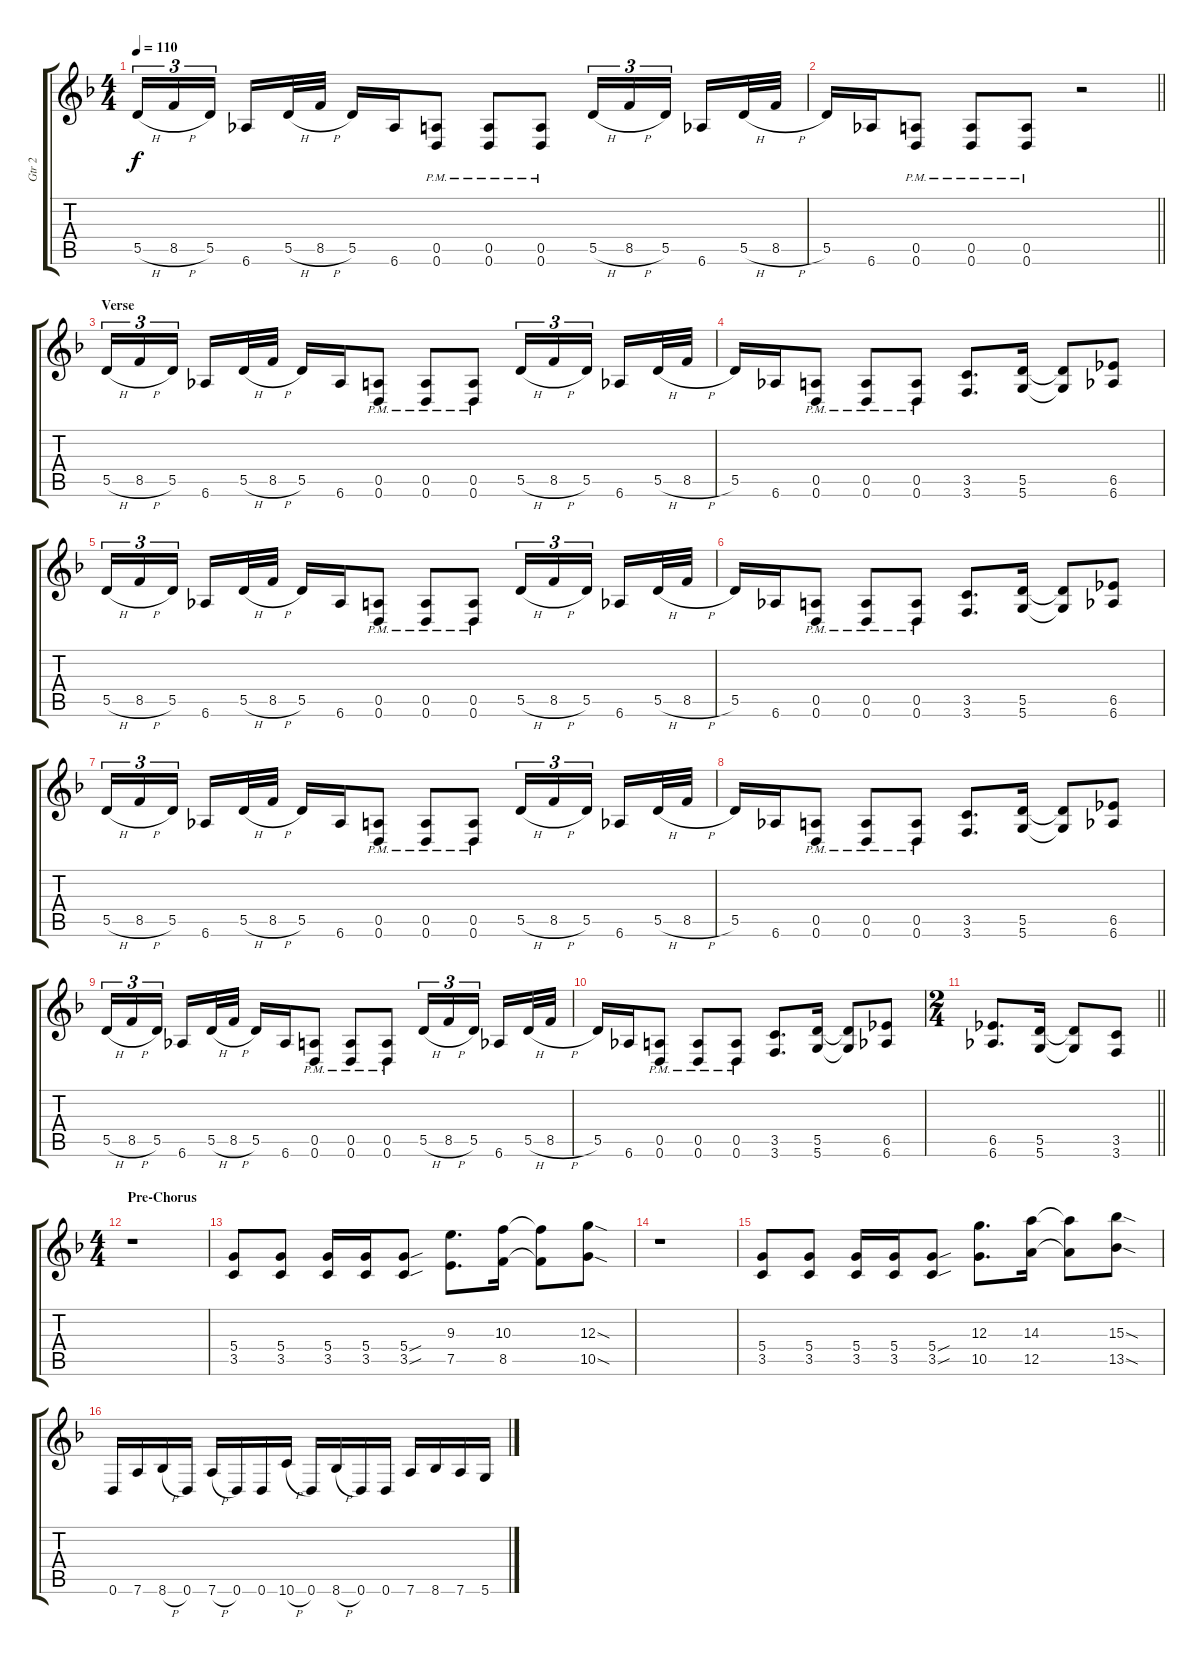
\track ("Gtr 2" "Gtr 2") {instrument distortionguitar}
\staff {score tabs}
\tuning (E4 B3 G3 D3 A2 D2) {hide}
\ts (4 4)
\tempo 110
\clef g2
\ks f
5.5{h}.16{tu (3 2) dy f} 8.5{h}.16{tu (3 2)} 5.5.16{tu (3 2) beam splitsecondary} 6.6.16 5.5{h}.32 8.5{h}.32 5.5.16 6.6.16 (0.5{pm} 0.6{pm}).8 (0.5{pm} 0.6{pm}).8 (0.5{pm} 0.6{pm}).8 5.5{h}.16{tu (3 2)} 8.5{h}.16{tu (3 2)} 5.5.16{tu (3 2) beam splitsecondary} 6.6.16 5.5{h}.32 8.5{h}.32 |
\barLineRight lightlight
5.5.16 6.6.16 (0.5{pm} 0.6{pm}).8 (0.5{pm} 0.6{pm}).8 (0.5{pm} 0.6{pm}).8 r.2 |
\section ("" "Verse")
5.5{h}.16{tu (3 2)} 8.5{h}.16{tu (3 2)} 5.5.16{tu (3 2) beam splitsecondary} 6.6.16 5.5{h}.32 8.5{h}.32 5.5.16 6.6.16 (0.5{pm} 0.6{pm}).8 (0.5{pm} 0.6{pm}).8 (0.5{pm} 0.6{pm}).8 5.5{h}.16{tu (3 2)} 8.5{h}.16{tu (3 2)} 5.5.16{tu (3 2) beam splitsecondary} 6.6.16 5.5{h}.32 8.5{h}.32 |
5.5.16 6.6.16 (0.5{pm} 0.6{pm}).8 (0.5{pm} 0.6{pm}).8 (0.5{pm} 0.6{pm}).8 (3.5 3.6).8{d} (5.5 5.6).16 (5.5{t} 5.6{t}).8 (6.5 6.6).8 |
5.5{h}.16{tu (3 2)} 8.5{h}.16{tu (3 2)} 5.5.16{tu (3 2) beam splitsecondary} 6.6.16 5.5{h}.32 8.5{h}.32 5.5.16 6.6.16 (0.5{pm} 0.6{pm}).8 (0.5{pm} 0.6{pm}).8 (0.5{pm} 0.6{pm}).8 5.5{h}.16{tu (3 2)} 8.5{h}.16{tu (3 2)} 5.5.16{tu (3 2) beam splitsecondary} 6.6.16 5.5{h}.32 8.5{h}.32 |
5.5.16 6.6.16 (0.5{pm} 0.6{pm}).8 (0.5{pm} 0.6{pm}).8 (0.5{pm} 0.6{pm}).8 (3.5 3.6).8{d} (5.5 5.6).16 (5.5{t} 5.6{t}).8 (6.5 6.6).8 |
5.5{h}.16{tu (3 2)} 8.5{h}.16{tu (3 2)} 5.5.16{tu (3 2) beam splitsecondary} 6.6.16 5.5{h}.32 8.5{h}.32 5.5.16 6.6.16 (0.5{pm} 0.6{pm}).8 (0.5{pm} 0.6{pm}).8 (0.5{pm} 0.6{pm}).8 5.5{h}.16{tu (3 2)} 8.5{h}.16{tu (3 2)} 5.5.16{tu (3 2) beam splitsecondary} 6.6.16 5.5{h}.32 8.5{h}.32 |
5.5.16 6.6.16 (0.5{pm} 0.6{pm}).8 (0.5{pm} 0.6{pm}).8 (0.5{pm} 0.6{pm}).8 (3.5 3.6).8{d} (5.5 5.6).16 (5.5{t} 5.6{t}).8 (6.5 6.6).8 |
5.5{h}.16{tu (3 2)} 8.5{h}.16{tu (3 2)} 5.5.16{tu (3 2) beam splitsecondary} 6.6.16 5.5{h}.32 8.5{h}.32 5.5.16 6.6.16 (0.5{pm} 0.6{pm}).8 (0.5{pm} 0.6{pm}).8 (0.5{pm} 0.6{pm}).8 5.5{h}.16{tu (3 2)} 8.5{h}.16{tu (3 2)} 5.5.16{tu (3 2) beam splitsecondary} 6.6.16 5.5{h}.32 8.5{h}.32 |
5.5.16 6.6.16 (0.5{pm} 0.6{pm}).8 (0.5{pm} 0.6{pm}).8 (0.5{pm} 0.6{pm}).8 (3.5 3.6).8{d} (5.5 5.6).16 (5.5{t} 5.6{t}).8 (6.5 6.6).8 |
\ts (2 4)
\barLineRight lightlight
(6.5 6.6).8{d} (5.5 5.6).16 (5.5{t} 5.6{t}).8 (3.5 3.6).8 |
\ts (4 4)
\section ("" "Pre-Chorus")
r.1 |
(5.4 3.5).8 (5.4 3.5).8 (5.4 3.5).16 (5.4 3.5).16 (5.4{sou} 3.5{sou}).8 (9.3 7.5).8{d} (10.3 8.5).16 (10.3{t} 8.5{t}).8 (12.3{sod} 10.5{sod}).8 |
r.1 |
(5.4 3.5).8 (5.4 3.5).8 (5.4 3.5).16 (5.4 3.5).16 (5.4{sou} 3.5{sou}).8 (12.3 10.5).8{d} (14.3 12.5).16 (14.3{t} 12.5{t}).8 (15.3{sod} 13.5{sod}).8 |
0.6.16 7.6.16 8.6{h}.16 0.6.16 7.6{h}.16 0.6.16 0.6.16 10.6{h}.16 0.6.16 8.6{h}.16 0.6.16 0.6.16 7.6.16 8.6.16 7.6.16 5.6.16
